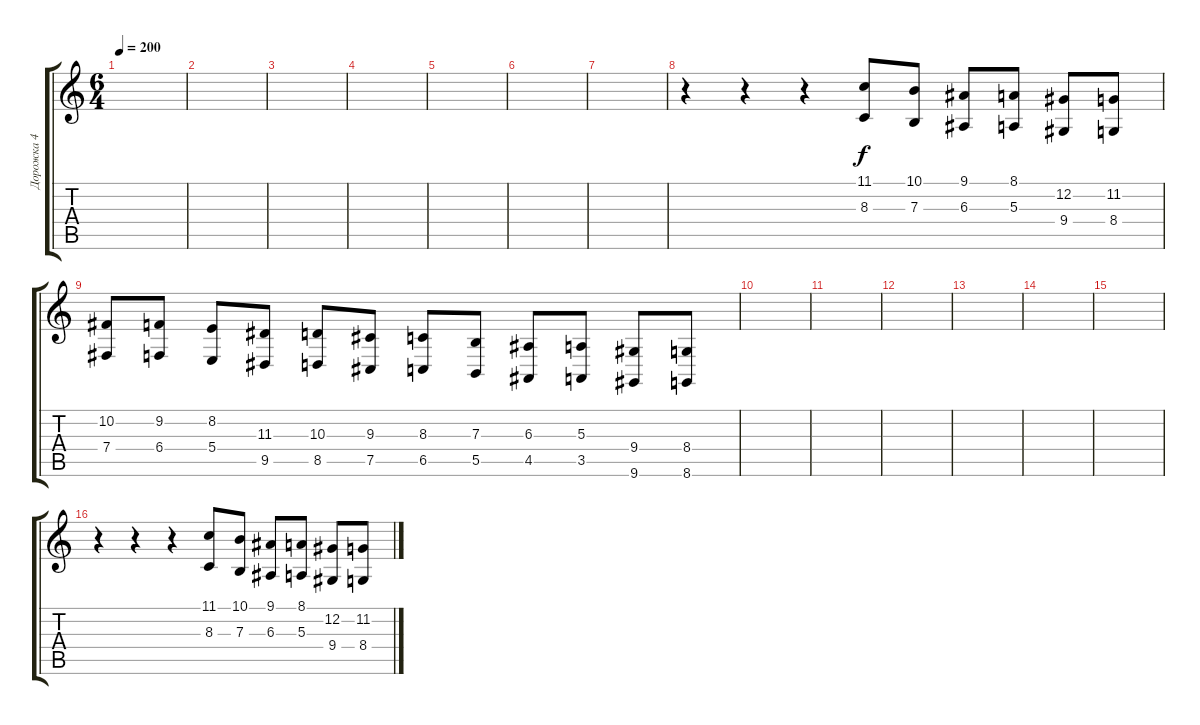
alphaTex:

\track ("Дорожка 4" "Дорожка 4") {instrument kalimba}
\staff {score tabs}
\tuning (Db4 Ab3 E3 B2 Gb2 B1) {hide}
\ts (6 4)
\tempo 200
\clef g2
\ks c
|
|
|
|
|
|
|
r.4 r.4 r.4 (11.1 8.3).8{instrument pad1newage} (10.1 7.3).8 (9.1 6.3).8 (8.1 5.3).8 (12.2 9.4).8 (11.2 8.4).8 |
(10.2 7.4).8 (9.2 6.4).8 (8.2 5.4).8 (11.3 9.5).8 (10.3 8.5).8 (9.3 7.5).8 (8.3 6.5).8 (7.3 5.5).8 (6.3 4.5).8 (5.3 3.5).8 (9.4 9.6).8 (8.4 8.6).8 |
|
|
|
|
|
|
r.4 r.4 r.4 (11.1 8.3).8{instrument pad1newage} (10.1 7.3).8 (9.1 6.3).8 (8.1 5.3).8 (12.2 9.4).8 (11.2 8.4).8
